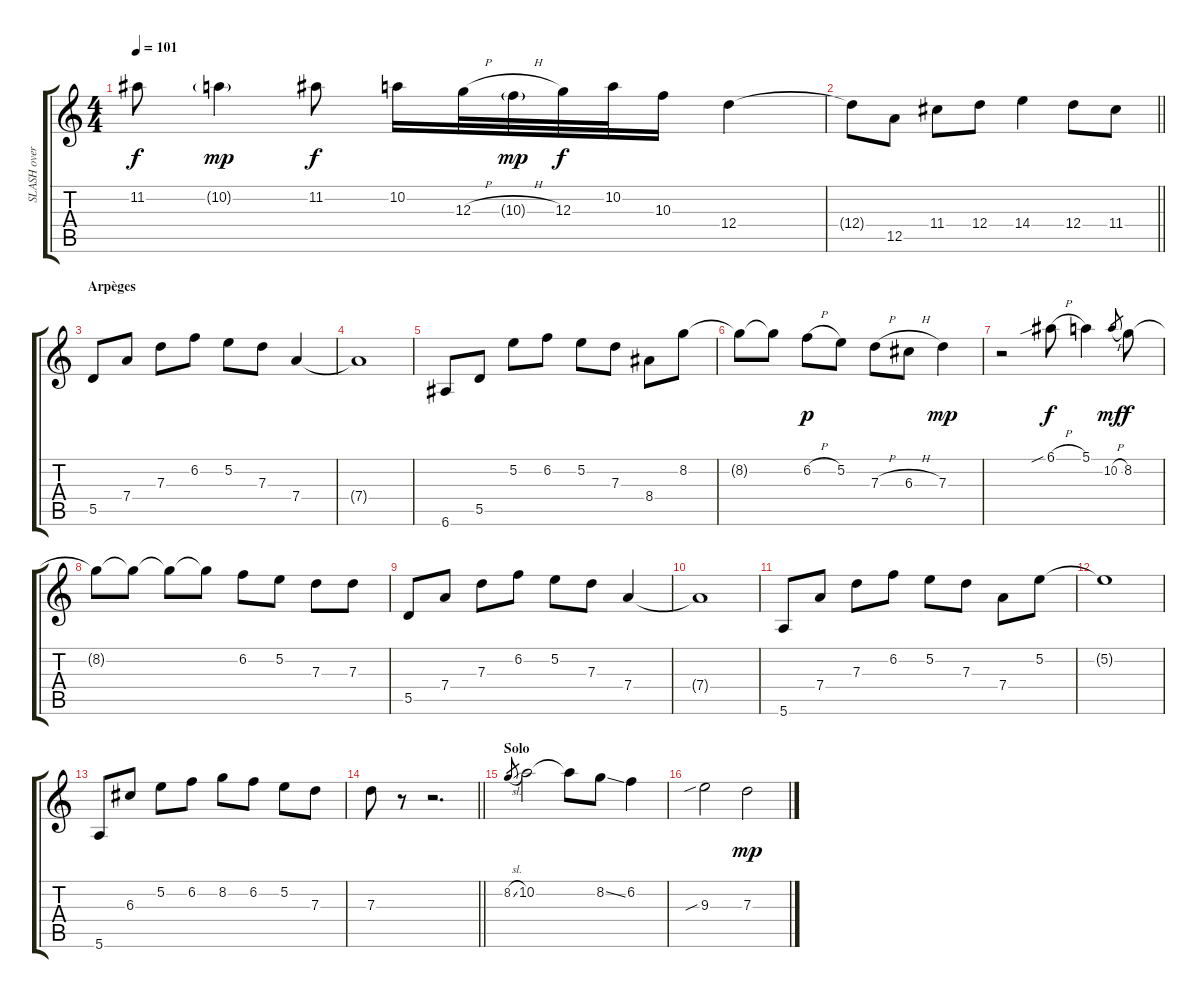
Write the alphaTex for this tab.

\track ("SLASH overdub" "SLASH over") {instrument electricguitarjazz}
\staff {score tabs}
\tuning (E4 B3 G3 D3 A2 E2) {hide}
\ts (4 4)
\tempo 101
\clef g2
\ks c
11.2.8{dy f} 10.2{g}.4{dy mp} 11.2.8{dy f} 10.2.16 12.3{h}.32 10.3{h g}.32{dy mp} 12.3.32{dy f} 10.2.32 10.3.16 12.4.4 |
\barLineRight lightlight
12.4{t}.8 12.5.8 11.4.8 12.4.8 14.4.4 12.4.8 11.4.8 |
\section ("" "Arpèges")
5.5.8 7.4.8 7.3.8 6.2.8 5.2.8 7.3.8 7.4.4 |
7.4{t}.1 |
6.6.8 5.5.8 5.2.8 6.2.8 5.2.8 7.3.8 8.4.8 8.2.8 |
8.2{t}.8 8.2{t}.8 6.2{h}.8{dy p} 5.2.8 7.3{h}.8 6.3{h}.8 7.3.4{dy mp} |
r.2 6.1{sib h}.8{dy f} 5.1.4 10.2{h}.8{gr dy mf} 8.2.8{dy f} |
8.2{t}.8 8.2{t}.8 8.2{t}.8 8.2{t}.8 6.2.8 5.2.8 7.3.8 7.3.8 |
5.5.8 7.4.8 7.3.8 6.2.8 5.2.8 7.3.8 7.4.4 |
7.4{t}.1 |
5.6.8 7.4.8 7.3.8 6.2.8 5.2.8 7.3.8 7.4.8 5.2.8 |
5.2{t}.1 |
5.6.8 6.3.8 5.2.8 6.2.8 8.2.8 6.2.8 5.2.8 7.3.8 |
\barLineRight lightlight
7.3.8 r.8 r.2{d} |
\section ("" "Solo")
8.2{sl}.8{gr} 10.2.2 10.2{t}.8 8.2{ss}.8 6.2.4 |
9.3{sib}.2 7.3.2{dy mp}
